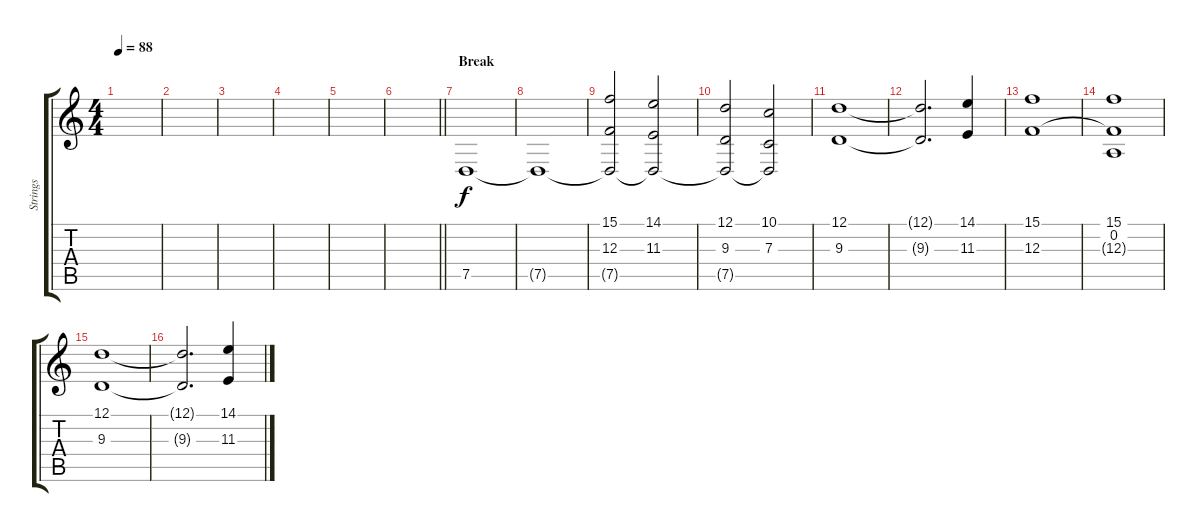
\track ("Strings" "Strings") {instrument stringensemble1}
\staff {score tabs}
\tuning (D4 A3 F3 C3 G2 D2) {hide}
\ts (4 4)
\tempo 88
\clef g2
\ks c
|
|
|
|
|
\barLineRight lightlight
|
\section ("" "Break")
7.5.1 |
7.5{t}.1 |
(15.1 12.3 7.5{t}).2 (14.1 11.3 7.5{t}).2 |
(12.1 9.3 7.5{t}).2 (10.1 7.3 7.5{t}).2 |
(12.1 9.3).1 |
(12.1{t} 9.3{t}).2{d} (14.1 11.3).4 |
(15.1 12.3).1 |
(15.1 0.2 12.3{t}).1 |
(12.1 9.3).1 |
(12.1{t} 9.3{t}).2{d} (14.1 11.3).4
